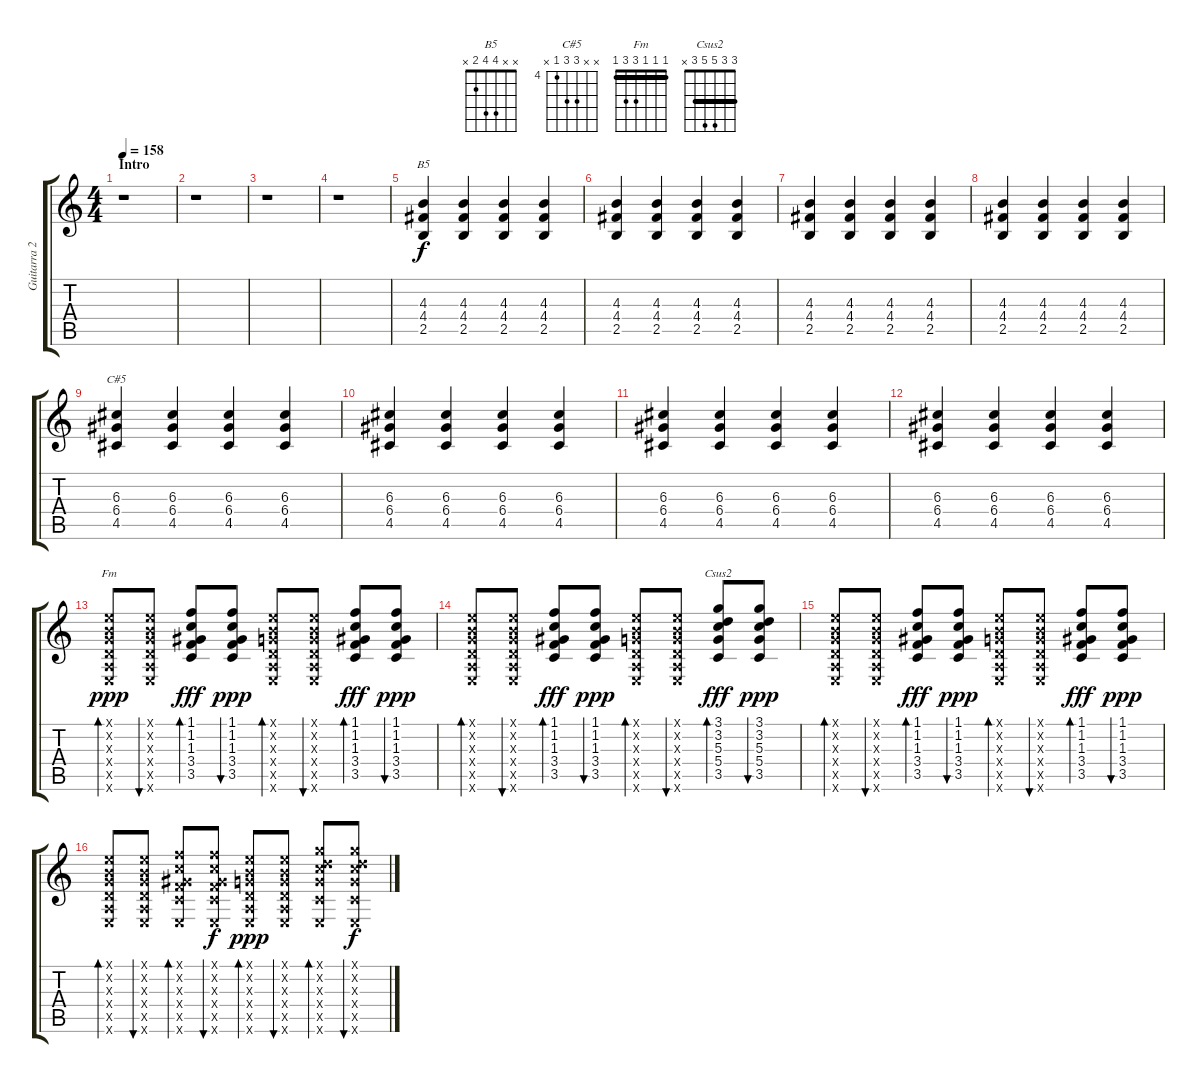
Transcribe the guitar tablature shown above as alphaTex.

\track ("Guitarra 2" "Guitarra 2") {instrument electricguitarclean}
\staff {score tabs}
\tuning (E4 B3 G3 D3 A2 E2) {hide}
\chord ("B5" x x 4 4 2 x)
\chord ("C#5" x x 6 6 4 x) {firstfret 4}
\chord ("Fm" 1 1 1 3 3 1) {barre 1}
\chord ("Csus2" 3 3 5 5 3 x) {barre 3}
\ts (4 4)
\section ("" "Intro")
\tempo 158
\clef g2
\ks c
r.1{dy f instrument electricguitarclean} |
r.1 |
r.1 |
r.1 |
(4.3 4.4 2.5).4{ch "B5" volume 9 instrument overdrivenguitar} (4.3 4.4 2.5).4 (4.3 4.4 2.5).4 (4.3 4.4 2.5).4 |
(4.3 4.4 2.5).4 (4.3 4.4 2.5).4 (4.3 4.4 2.5).4 (4.3 4.4 2.5).4 |
(4.3 4.4 2.5).4 (4.3 4.4 2.5).4 (4.3 4.4 2.5).4 (4.3 4.4 2.5).4 |
(4.3 4.4 2.5).4 (4.3 4.4 2.5).4 (4.3 4.4 2.5).4 (4.3 4.4 2.5).4 |
(6.3 6.4 4.5).4{ch "C#5"} (6.3 6.4 4.5).4 (6.3 6.4 4.5).4 (6.3 6.4 4.5).4 |
(6.3 6.4 4.5).4 (6.3 6.4 4.5).4 (6.3 6.4 4.5).4 (6.3 6.4 4.5).4 |
(6.3 6.4 4.5).4 (6.3 6.4 4.5).4 (6.3 6.4 4.5).4 (6.3 6.4 4.5).4 |
(6.3 6.4 4.5).4 (6.3 6.4 4.5).4 (6.3 6.4 4.5).4 (6.3 6.4 4.5).4 |
(0.1{x} 0.2{x} 0.3{x} 0.4{x} 0.5{x} 0.6{x}).8{bd 30 ch "Fm" dy ppp volume 11 instrument electricguitarclean} (0.1{x} 0.2{x} 0.3{x} 0.4{x} 0.5{x} 0.6{x}).8{bu 30} (1.1 1.2 1.3 3.4 3.5).8{bd 30 dy fff} (1.1 1.2 1.3 3.4 3.5).8{bu 30 dy ppp} (0.1{x} 0.2{x} 0.3{x} 0.4{x} 0.5{x} 0.6{x}).8{bd 30} (0.1{x} 0.2{x} 0.3{x} 0.4{x} 0.5{x} 0.6{x}).8{bu 30} (1.1 1.2 1.3 3.4 3.5).8{bd 30 dy fff} (1.1 1.2 1.3 3.4 3.5).8{bu 30 dy ppp} |
(0.1{x} 0.2{x} 0.3{x} 0.4{x} 0.5{x} 0.6{x}).8{bd 30} (0.1{x} 0.2{x} 0.3{x} 0.4{x} 0.5{x} 0.6{x}).8{bu 30} (1.1 1.2 1.3 3.4 3.5).8{bd 30 dy fff} (1.1 1.2 1.3 3.4 3.5).8{bu 30 dy ppp} (0.1{x} 0.2{x} 0.3{x} 0.4{x} 0.5{x} 0.6{x}).8{bd 30} (0.1{x} 0.2{x} 0.3{x} 0.4{x} 0.5{x} 0.6{x}).8{bu 30} (3.1 3.2 5.3 5.4 3.5).8{bd 30 ch "Csus2" dy fff} (3.1 3.2 5.3 5.4 3.5).8{bu 30 dy ppp} |
(0.1{x} 0.2{x} 0.3{x} 0.4{x} 0.5{x} 0.6{x}).8{bd 30} (0.1{x} 0.2{x} 0.3{x} 0.4{x} 0.5{x} 0.6{x}).8{bu 30} (1.1 1.2 1.3 3.4 3.5).8{bd 30 dy fff} (1.1 1.2 1.3 3.4 3.5).8{bu 30 dy ppp} (0.1{x} 0.2{x} 0.3{x} 0.4{x} 0.5{x} 0.6{x}).8{bd 30} (0.1{x} 0.2{x} 0.3{x} 0.4{x} 0.5{x} 0.6{x}).8{bu 30} (1.1 1.2 1.3 3.4 3.5).8{bd 30 dy fff} (1.1 1.2 1.3 3.4 3.5).8{bu 30 dy ppp} |
(0.1{x} 0.2{x} 0.3{x} 0.4{x} 0.5{x} 0.6{x}).8{bd 30} (0.1{x} 0.2{x} 0.3{x} 0.4{x} 0.5{x} 0.6{x}).8{bu 30} (1.1{x} 1.2{x} 1.3{x} 3.4{x} 3.5{x} 0.6{x}).8{bd 30} (1.1{x} 1.2{x} 1.3{x} 3.4{x} 3.5{x} 0.6{x}).8{bu 30 dy f} (0.1{x} 0.2{x} 0.3{x} 0.4{x} 0.5{x} 0.6{x}).8{bd 30 dy ppp} (0.1{x} 0.2{x} 0.3{x} 0.4{x} 0.5{x} 0.6{x}).8{bu 30} (3.1{x} 3.2{x} 5.3{x} 5.4{x} 3.5{x} 0.6{x}).8{bd 30} (3.1{x} 3.2{x} 5.3{x} 5.4{x} 3.5{x} 0.6{x}).8{bu 30 dy f}
